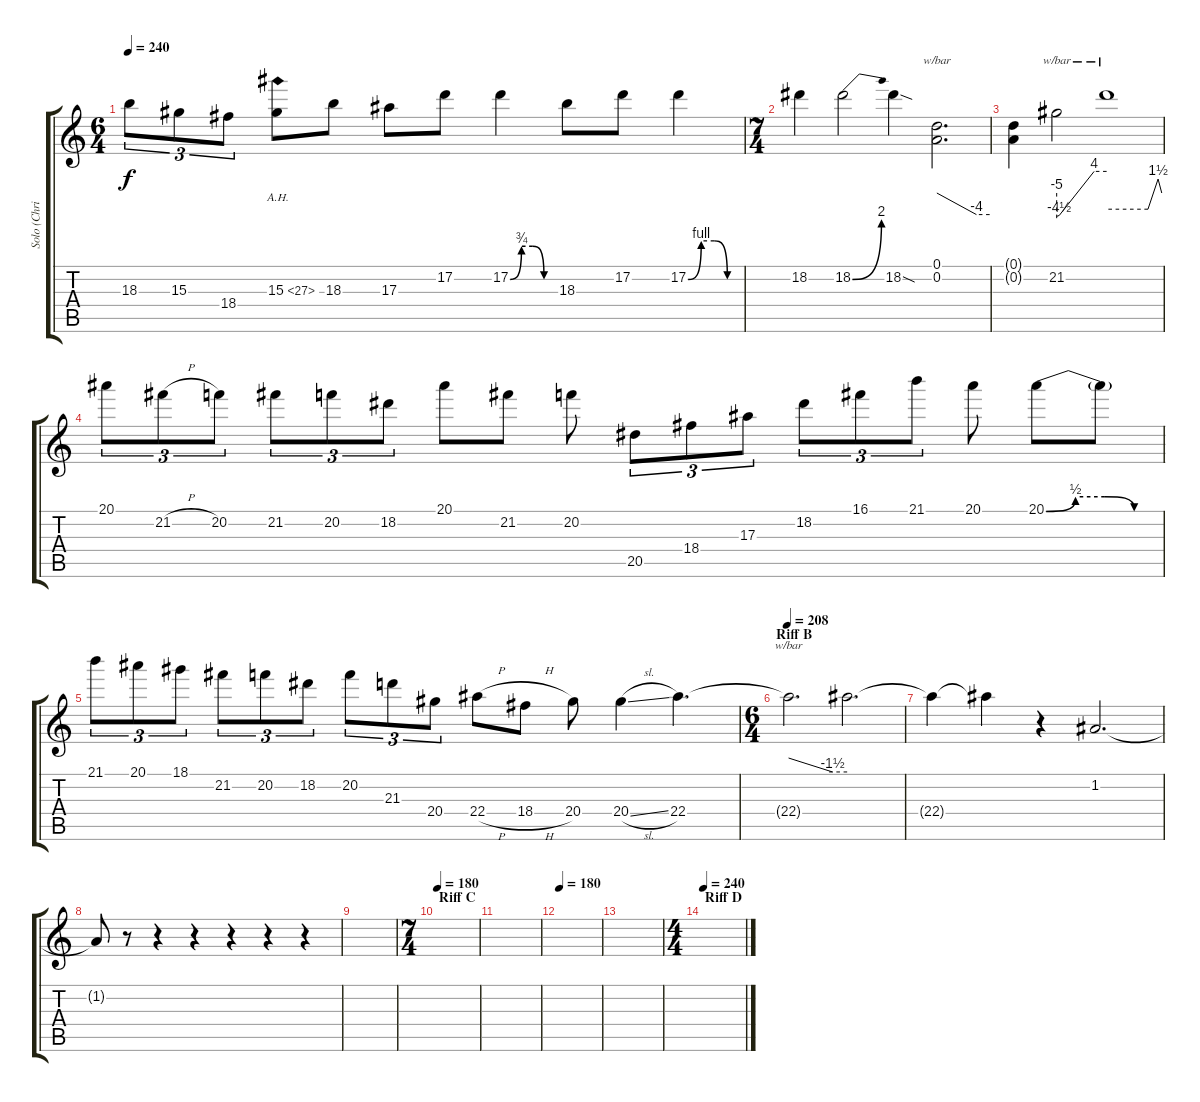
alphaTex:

\track ("Solo (Christian Muenzner)" "Solo (Chri") {instrument distortionguitar}
\staff {score tabs}
\tuning (D4 A3 F3 C3 G2 D2) {hide}
\ts (6 4)
\tempo 240
\clef g2
\ks c
18.3.8{tu (3 2) dy f} 15.3.8{tu (3 2)} 18.4.8{tu (3 2)} 15.3{ah 12}.8 18.3.8 17.3.8 17.2.8 17.2{be (custom 0 0 15 3 30 3 45 0 60 0)}.4 18.3.8 17.2.8 17.2{be (custom 0 0 15 4 30 4 45 0 60 0)}.4 |
\ts (7 4)
18.2.4 18.2{be (bend 0 0 60 8)}.2 18.2{sod}.4 (0.1 0.2).2{d tbe (custom default 0 0 45 -16 60 -16)} |
(0.1{t} 0.2{t}).4 21.2.2{tbe (custom default 0 -20 3 -18 45 16 60 16)} 21.2{t}.1{tbe (custom default 0 -8 45 -8 56 6 60 0)} |
20.1.8{tu (3 2)} 21.2{h}.8{tu (3 2)} 20.2.8{tu (3 2)} 21.2.8{tu (3 2)} 20.2.8{tu (3 2)} 18.2.8{tu (3 2)} 20.1.8 21.2.8 20.2.8 20.5.8{tu (3 2)} 18.4.8{tu (3 2)} 17.3.8{tu (3 2)} 18.2.8{tu (3 2)} 16.1.8{tu (3 2)} 21.1.8{tu (3 2)} 20.1.8 20.1{be (custom 0 0 15 2 30 2 45 0 60 0)}.8 20.1{t}.8 |
21.1.8{tu (3 2)} 20.1.8{tu (3 2)} 18.1.8{tu (3 2)} 21.2.8{tu (3 2)} 20.2.8{tu (3 2)} 18.2.8{tu (3 2)} 20.2.8{tu (3 2)} 21.3.8{tu (3 2)} 20.4.8{tu (3 2)} 22.4{h}.8 18.4{h}.8 20.4.8 20.4{sl}.4 22.4.4{d} |
\ts (6 4)
\section ("" "Riff B")
\tempo 208
22.4{t}.2{d tbe (custom default 0 0 45 -6 60 -6)} 22.4{t}.2{d} |
22.4{t}.4 22.4{t}.4 r.4{volume 14} 1.2.2{d} |
1.2{t}.8 r.8{volume 16} r.4 r.4 r.4 r.4 r.4 |
|
\ts (7 4)
\section ("" "Riff C")
\tempo 180
|
|
\tempo 180
|
|
\ts (4 4)
\section ("" "Riff D")
\tempo 240
